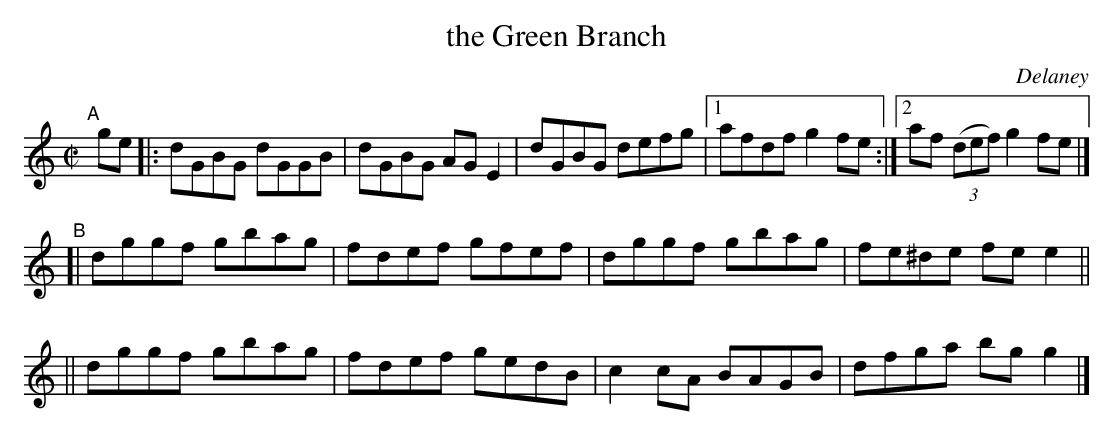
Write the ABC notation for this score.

X:1
T: the Green Branch
O: Delaney
M: C|
L: 1/8
K: e
"^A"[|] ge \
|: dGBG dGGB | dGBG AGE2 | dGBG defg |1 afdf g2fe :|2 af (3(def) g2fe |]
"^B"\
[| dggf gbag | fdef gfef | dggf gbag | fe^de fee2 ||
|| dggf gbag | fdef gedB | c2cA BAGB | dfga bgg2 |]
